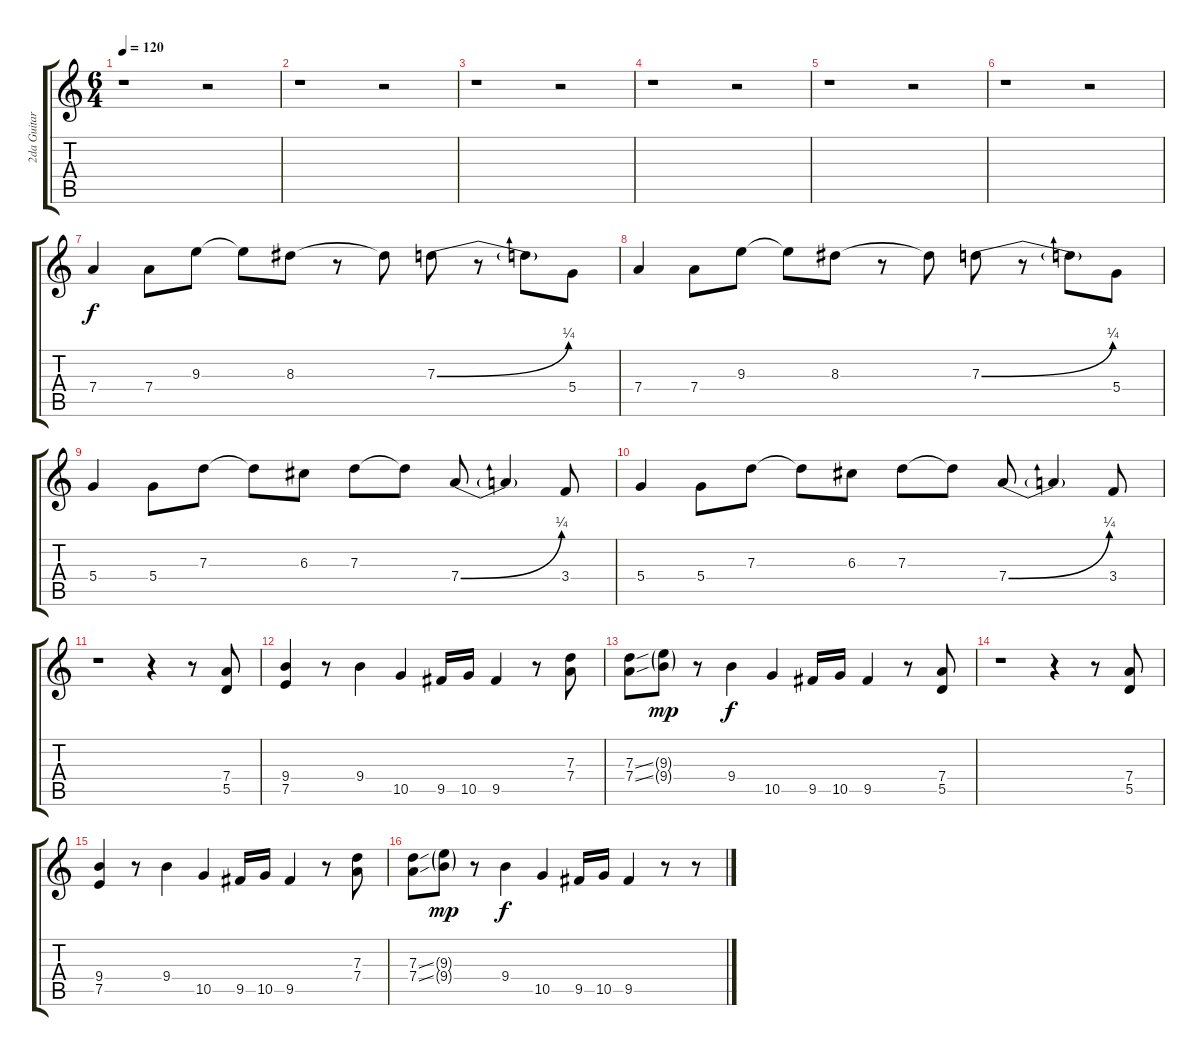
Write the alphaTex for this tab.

\track ("2da Guitarra" "2da Guitar") {instrument distortionguitar}
\staff {score tabs}
\tuning (E4 B3 G3 D3 A2 E2) {hide}
\ts (6 4)
\tempo 120
\clef g2
\ks c
r.1{dy f} r.2 |
r.1 r.2 |
r.1 r.2 |
r.1 r.2 |
r.1 r.2 |
r.1 r.2 |
7.4.4 7.4.8 9.3.8 9.3{t}.8 8.3.8 r.8 8.3{t}.8 7.3{be (bend 0 0 60 1)}.8 r.8 7.3{t}.8 5.4.8 |
7.4.4 7.4.8 9.3.8 9.3{t}.8 8.3.8 r.8 8.3{t}.8 7.3{be (bend 0 0 60 1)}.8 r.8 7.3{t}.8 5.4.8 |
5.4.4 5.4.8 7.3.8 7.3{t}.8 6.3.8 7.3.8 7.3{t}.8 7.4{be (bend 0 0 60 1)}.8 7.4{t}.4 3.4.8 |
5.4.4 5.4.8 7.3.8 7.3{t}.8 6.3.8 7.3.8 7.3{t}.8 7.4{be (bend 0 0 60 1)}.8 7.4{t}.4 3.4.8 |
r.1 r.4 r.8 (7.4 5.5).8 |
(9.4 7.5).4 r.8 9.4.4 10.5.4 9.5.16 10.5.16 9.5.4 r.8 (7.3 7.4).8 |
(7.3{ss} 7.4{ss}).8 (9.3{g} 9.4{g}).8{dy mp} r.8 9.4.4{dy f} 10.5.4 9.5.16 10.5.16 9.5.4 r.8 (7.4 5.5).8 |
r.1 r.4 r.8 (7.4 5.5).8 |
(9.4 7.5).4 r.8 9.4.4 10.5.4 9.5.16 10.5.16 9.5.4 r.8 (7.3 7.4).8 |
(7.3{ss} 7.4{ss}).8 (9.3{g} 9.4{g}).8{dy mp} r.8 9.4.4{dy f} 10.5.4 9.5.16 10.5.16 9.5.4 r.8 r.8
